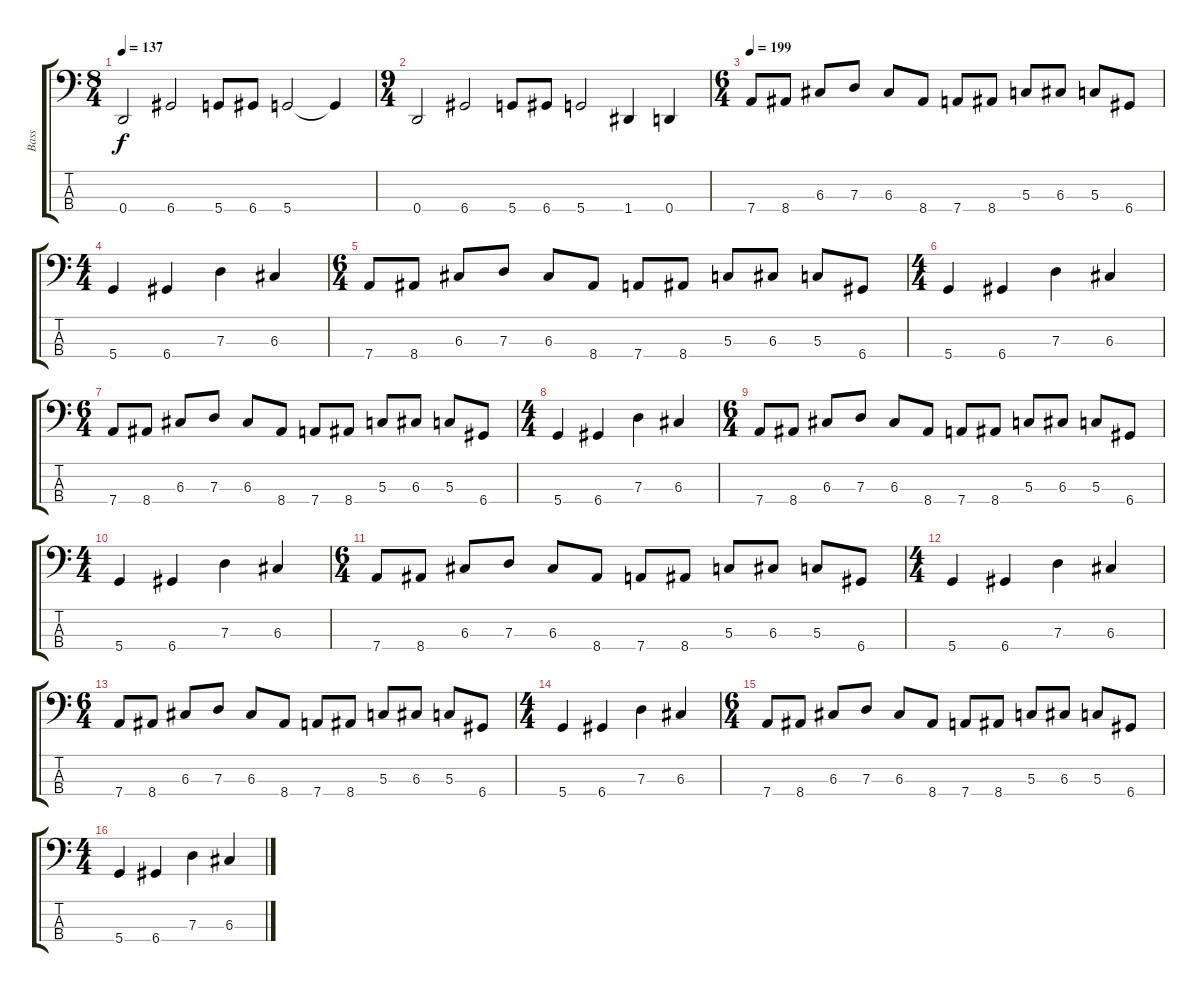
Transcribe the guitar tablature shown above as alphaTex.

\track ("Bass" "Bass") {instrument electricbassfinger}
\staff {score tabs}
\tuning (F2 C2 G1 D1) {hide}
\ts (8 4)
\tempo 137
\clef f4
\ks c
0.4.2{dy f} 6.4.2 5.4.8 6.4.8 5.4.2 5.4{t}.4 |
\ts (9 4)
0.4.2 6.4.2 5.4.8 6.4.8 5.4.2 1.4.4 0.4.4 |
\ts (6 4)
\tempo 199
7.4.8 8.4.8 6.3.8 7.3.8 6.3.8 8.4.8 7.4.8 8.4.8 5.3.8 6.3.8 5.3.8 6.4.8 |
\ts (4 4)
5.4.4 6.4.4 7.3.4 6.3.4 |
\ts (6 4)
7.4.8 8.4.8 6.3.8 7.3.8 6.3.8 8.4.8 7.4.8 8.4.8 5.3.8 6.3.8 5.3.8 6.4.8 |
\ts (4 4)
5.4.4 6.4.4 7.3.4 6.3.4 |
\ts (6 4)
7.4.8 8.4.8 6.3.8 7.3.8 6.3.8 8.4.8 7.4.8 8.4.8 5.3.8 6.3.8 5.3.8 6.4.8 |
\ts (4 4)
5.4.4 6.4.4 7.3.4 6.3.4 |
\ts (6 4)
7.4.8 8.4.8 6.3.8 7.3.8 6.3.8 8.4.8 7.4.8 8.4.8 5.3.8 6.3.8 5.3.8 6.4.8 |
\ts (4 4)
5.4.4 6.4.4 7.3.4 6.3.4 |
\ts (6 4)
7.4.8 8.4.8 6.3.8 7.3.8 6.3.8 8.4.8 7.4.8 8.4.8 5.3.8 6.3.8 5.3.8 6.4.8 |
\ts (4 4)
5.4.4 6.4.4 7.3.4 6.3.4 |
\ts (6 4)
7.4.8 8.4.8 6.3.8 7.3.8 6.3.8 8.4.8 7.4.8 8.4.8 5.3.8 6.3.8 5.3.8 6.4.8 |
\ts (4 4)
5.4.4 6.4.4 7.3.4 6.3.4 |
\ts (6 4)
7.4.8 8.4.8 6.3.8 7.3.8 6.3.8 8.4.8 7.4.8 8.4.8 5.3.8 6.3.8 5.3.8 6.4.8 |
\ts (4 4)
5.4.4 6.4.4 7.3.4 6.3.4
